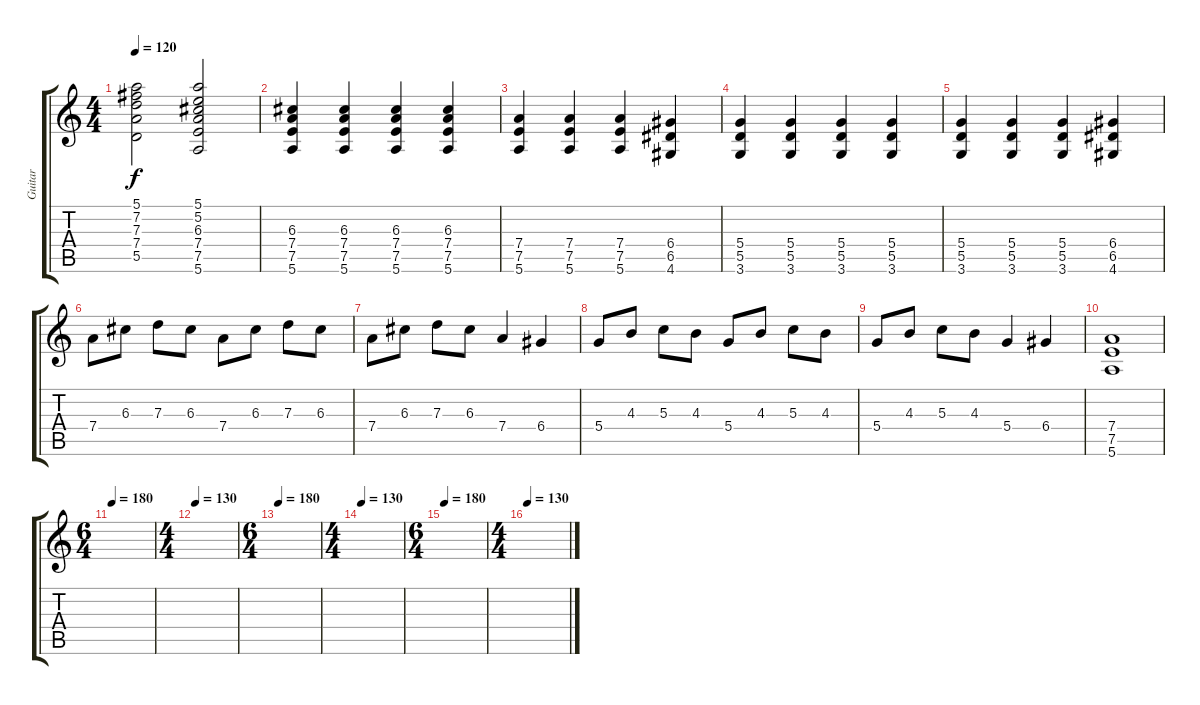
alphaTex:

\track ("Guitar" "Guitar") {instrument electricguitarclean}
\staff {score tabs}
\tuning (E4 B3 G3 D3 A2 E2) {hide}
\ts (4 4)
\tempo 120
\clef g2
\ks c
(5.1 7.2 7.3 7.4 5.5).2{dy f} (5.1 5.2 6.3 7.4 7.5 5.6).2 |
(6.3 7.4 7.5 5.6).4 (6.3 7.4 7.5 5.6).4 (6.3 7.4 7.5 5.6).4 (6.3 7.4 7.5 5.6).4 |
(7.4 7.5 5.6).4 (7.4 7.5 5.6).4 (7.4 7.5 5.6).4 (6.4 6.5 4.6).4 |
(5.4 5.5 3.6).4 (5.4 5.5 3.6).4 (5.4 5.5 3.6).4 (5.4 5.5 3.6).4 |
(5.4 5.5 3.6).4 (5.4 5.5 3.6).4 (5.4 5.5 3.6).4 (6.4 6.5 4.6).4 |
7.4.8 6.3.8 7.3.8 6.3.8 7.4.8 6.3.8 7.3.8 6.3.8 |
7.4.8 6.3.8 7.3.8 6.3.8 7.4.4 6.4.4 |
5.4.8 4.3.8 5.3.8 4.3.8 5.4.8 4.3.8 5.3.8 4.3.8 |
5.4.8 4.3.8 5.3.8 4.3.8 5.4.4 6.4.4 |
(7.4 7.5 5.6).1 |
\ts (6 4)
\tempo 180
|
\ts (4 4)
\tempo 130
|
\ts (6 4)
\tempo 180
|
\ts (4 4)
\tempo 130
|
\ts (6 4)
\tempo 180
|
\ts (4 4)
\tempo 130
